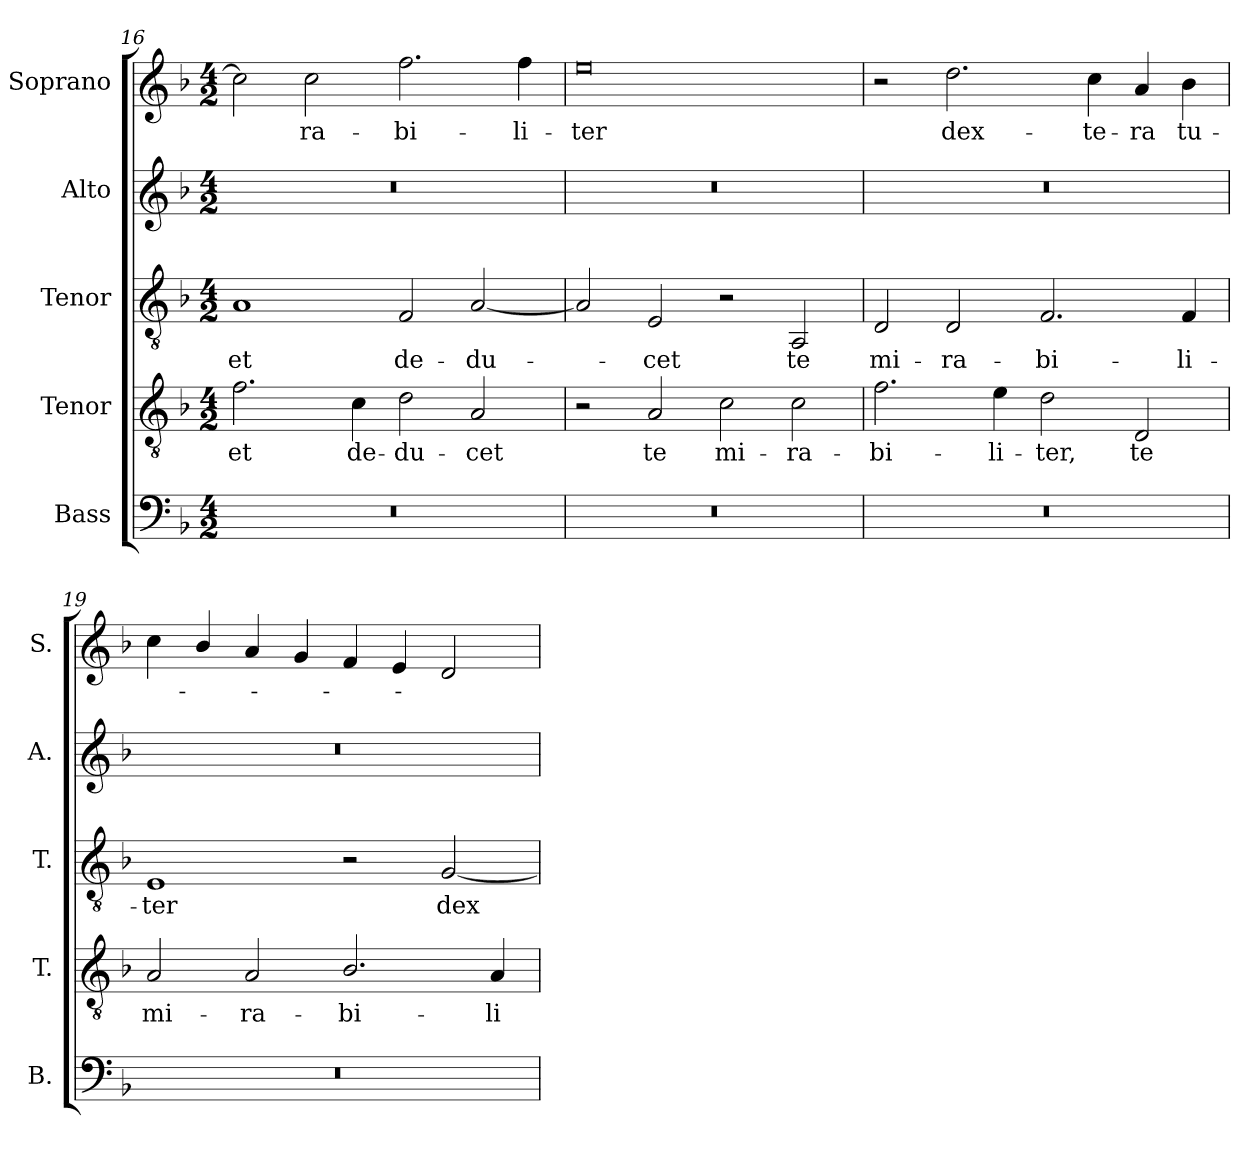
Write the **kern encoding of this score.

**kern	**kern	**text	**kern	**text	**kern	**kern	**text
*part5	*part4	*part4	*part3	*part3	*part2	*part1	*part1
*staff5	*staff4	*staff4	*staff3	*staff3	*staff2	*staff1	*staff1
*I"Bass	*I"Tenor	*	*I"Tenor	*	*I"Alto	*I"Soprano	*
*I'B.	*I'T.	*	*I'T.	*	*I'A.	*I'S.	*
*clefF4	*clefGv2	*	*clefGv2	*	*clefG2	*clefG2	*
*	*ITrd7c12	*	*	*	*	*	*
*k[b-]	*k[b-]	*	*k[b-]	*	*k[b-]	*k[b-]	*
*F:	*F:	*	*F:	*	*F:	*F:	*
*M4/2	*M4/2	*	*M4/2	*	*M4/2	*M4/2	*
=16	=16	=16	=16	=16	=16	=16	=16
!LO:N:vis=1	!	!	!	!	!	!	!
!	!	!LO:LY:b:color=#000000	!	!	!	!	!
!	!	!	!	!LO:LY:b:color=#000000	!LO:N:vis=1	!	!
0r	2.Fi\	et	1Ai	et	0r	2cci\]	.
!	!	!	!	!	!	!	!LO:LY:b:color=#000000
.	.	.	.	.	.	2cci\	-ra-
!	!	!LO:LY:b:color=#000000	!	!	!	!	!
.	4Ci\	de-	.	.	.	.	.
!	!	!LO:LY:b:color=#000000	!	!	!	!	!
!	!	!	!	!LO:LY:b:color=#000000	!	!	!
!	!	!	!	!	!	!	!LO:LY:b:color=#000000
.	2Di\	-du-	2Fi/	de-	.	2.ffi\	-bi-
!	!	!LO:LY:b:color=#000000	!	!	!	!	!
!	!	!	!	!LO:LY:b:color=#000000	!	!	!
.	2AAi/	-cet	[2Ai/	-du-	.	.	.
!	!	!	!	!	!	!	!LO:LY:b:color=#000000
.	.	.	.	.	.	4ffi\	-li-
!!LO:PB:g=z
=17	=17	=17	=17	=17	=17	=17	=17
!LO:N:vis=1	!	!	!	!	!LO:N:vis=1	!	!
!	!	!	!	!	!	!	!LO:LY:b:color=#000000
0r	2r	.	2Ai/]	.	0r	0eei	-ter
!	!	!LO:LY:b:color=#000000	!	!	!	!	!
!	!	!	!	!LO:LY:b:color=#000000	!	!	!
.	2AAi/	te	2Ei/	-cet	.	.	.
!	!	!LO:LY:b:color=#000000	!	!	!	!	!
.	2Ci\	mi-	2r	.	.	.	.
!	!	!LO:LY:b:color=#000000	!	!	!	!	!
!	!	!	!	!LO:LY:b:color=#000000	!	!	!
.	2Ci\	-ra-	2AAi/	te	.	.	.
=18	=18	=18	=18	=18	=18	=18	=18
!LO:N:vis=1	!	!	!	!	!	!	!
!	!	!LO:LY:b:color=#000000	!	!	!	!	!
!	!	!	!	!LO:LY:b:color=#000000	!LO:N:vis=1	!	!
0r	2.Fi\	-bi-	2Di/	mi-	0r	2r	.
!	!	!	!	!LO:LY:b:color=#000000	!	!	!
!	!	!	!	!	!	!	!LO:LY:b:color=#000000
.	.	.	2Di/	-ra-	.	2.ddi\	dex-
!	!	!LO:LY:b:color=#000000	!	!	!	!	!
.	4Ei\	-li-	.	.	.	.	.
!	!	!LO:LY:b:color=#000000	!	!	!	!	!
!	!	!	!	!LO:LY:b:color=#000000	!	!	!
.	2Di\	-ter,	2.Fi/	-bi-	.	.	.
!	!	!	!	!	!	!	!LO:LY:b:color=#000000
.	.	.	.	.	.	4cci\	-te-
!	!	!LO:LY:b:color=#000000	!	!	!	!	!
!	!	!	!	!	!	!	!LO:LY:b:color=#000000
.	2DDi/	te	.	.	.	4ai/	-ra
!	!	!	!	!LO:LY:b:color=#000000	!	!	!
!	!	!	!	!	!	!	!LO:LY:b:color=#000000
.	.	.	4Fi/	-li-	.	4b-i\	tu-
=19	=19	=19	=19	=19	=19	=19	=19
!LO:N:vis=1	!	!	!	!	!	!	!
!	!	!LO:LY:b:color=#000000	!	!	!	!	!
!	!	!	!	!LO:LY:b:color=#000000	!LO:N:vis=1	!	!
0r	2AAi/	mi-	1Ei	-ter	0r	4cci\	.
.	.	.	.	.	.	4b-i/	.
!	!	!LO:LY:b:color=#000000	!	!	!	!	!
.	2AAi/	-ra-	.	.	.	4ai/	.
.	.	.	.	.	.	4gi/	.
!	!	!LO:LY:b:color=#000000	!	!	!	!	!
.	2.BB-i/	-bi-	2r	.	.	4fi/	.
.	.	.	.	.	.	4ei/	.
!	!	!	!	!LO:LY:b:color=#000000	!	!	!
.	.	.	[2Gi/	dex-	.	2di/	.
!	!	!LO:LY:b:color=#000000	!	!	!	!	!
.	4AAi/	-li-	.	.	.	.	.
=	=	=	=	=	=	=	=
*-	*-	*-	*-	*-	*-	*-	*-
